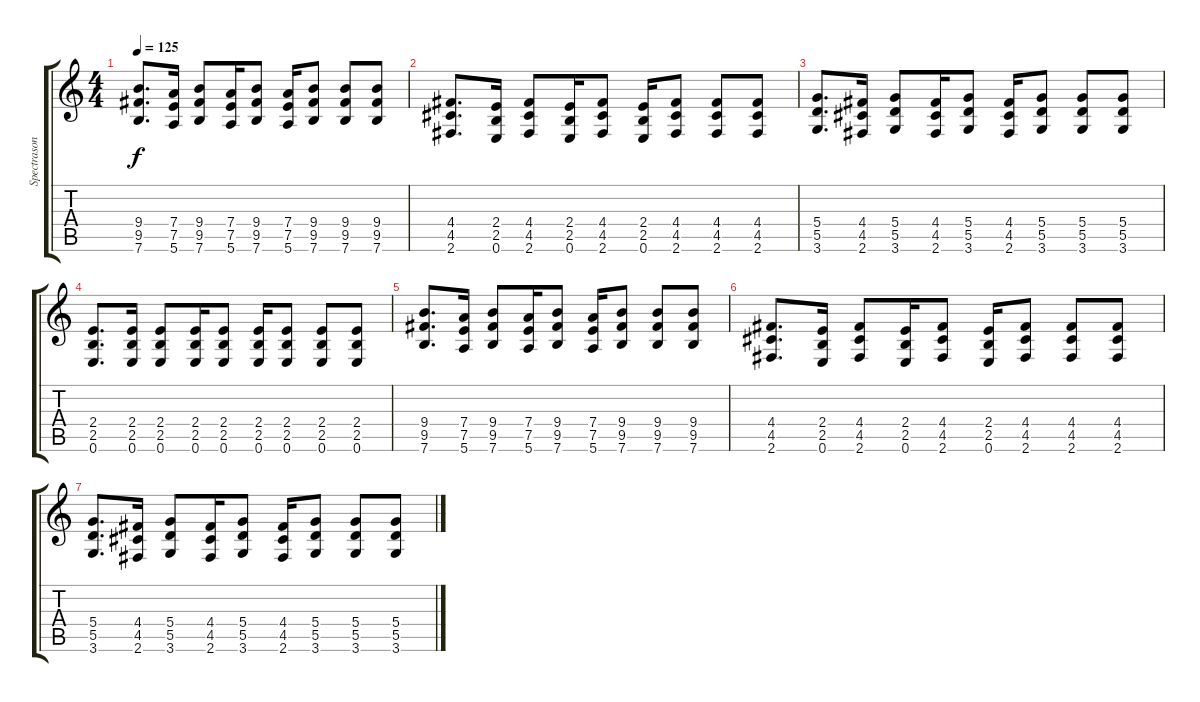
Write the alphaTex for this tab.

\track ("Spectrasonics Omnisphere" "Spectrason") {instrument distortionguitar}
\staff {score tabs}
\tuning (E4 B3 G3 D3 A2 E2) {hide}
\ts (4 4)
\tempo 125
\clef g2
\ks c
(9.4 9.5 7.6).8{d dy f} (7.4 7.5 5.6).16 (9.4 9.5 7.6).8 (7.4 7.5 5.6).16 (9.4 9.5 7.6).8 (7.4 7.5 5.6).16 (9.4 9.5 7.6).8 (9.4 9.5 7.6).8 (9.4 9.5 7.6).8 |
(4.4 4.5 2.6).8{d} (2.4 2.5 0.6).16 (4.4 4.5 2.6).8 (2.4 2.5 0.6).16 (4.4 4.5 2.6).8 (2.4 2.5 0.6).16 (4.4 4.5 2.6).8 (4.4 4.5 2.6).8 (4.4 4.5 2.6).8 |
(5.4 5.5 3.6).8{d} (4.4 4.5 2.6).16 (5.4 5.5 3.6).8 (4.4 4.5 2.6).16 (5.4 5.5 3.6).8 (4.4 4.5 2.6).16 (5.4 5.5 3.6).8 (5.4 5.5 3.6).8 (5.4 5.5 3.6).8 |
(2.4 2.5 0.6).8{d} (2.4 2.5 0.6).16 (2.4 2.5 0.6).8 (2.4 2.5 0.6).16 (2.4 2.5 0.6).8 (2.4 2.5 0.6).16 (2.4 2.5 0.6).8 (2.4 2.5 0.6).8 (2.4 2.5 0.6).8 |
(9.4 9.5 7.6).8{d} (7.4 7.5 5.6).16 (9.4 9.5 7.6).8 (7.4 7.5 5.6).16 (9.4 9.5 7.6).8 (7.4 7.5 5.6).16 (9.4 9.5 7.6).8 (9.4 9.5 7.6).8 (9.4 9.5 7.6).8 |
(4.4 4.5 2.6).8{d} (2.4 2.5 0.6).16 (4.4 4.5 2.6).8 (2.4 2.5 0.6).16 (4.4 4.5 2.6).8 (2.4 2.5 0.6).16 (4.4 4.5 2.6).8 (4.4 4.5 2.6).8 (4.4 4.5 2.6).8 |
(5.4 5.5 3.6).8{d} (4.4 4.5 2.6).16 (5.4 5.5 3.6).8 (4.4 4.5 2.6).16 (5.4 5.5 3.6).8 (4.4 4.5 2.6).16 (5.4 5.5 3.6).8 (5.4 5.5 3.6).8 (5.4 5.5 3.6).8
